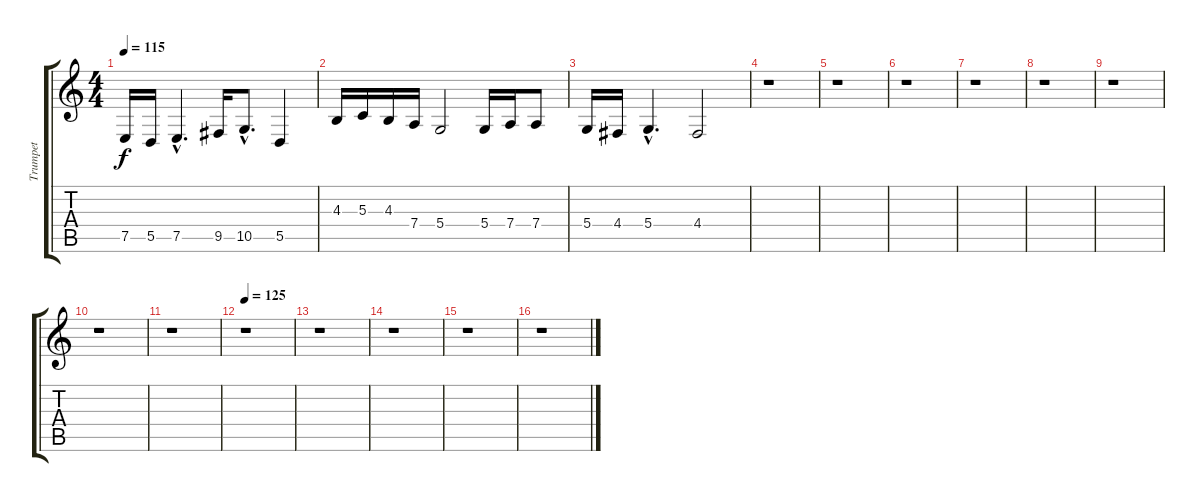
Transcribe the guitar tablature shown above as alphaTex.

\track ("Trumpet" "Trumpet") {instrument trumpet}
\staff {score tabs}
\tuning (E4 B3 G3 D3 A2 E2) {hide}
\ts (4 4)
\tempo 115
\clef g2
\ks c
7.5.16{dy f} 5.5.16 7.5{hac}.4{d} 9.5.16 10.5{hac}.8{d} 5.5.4 |
4.3.16 5.3.16 4.3.16 7.4.16 5.4.2 5.4.16 7.4.16 7.4.8 |
5.4.16 4.4.16 5.4{hac}.4{d} 4.4.2 |
r.1 |
r.1 |
r.1 |
r.1 |
r.1 |
r.1 |
r.1 |
r.1 |
\tempo 125
r.1 |
r.1 |
r.1 |
r.1 |
r.1
